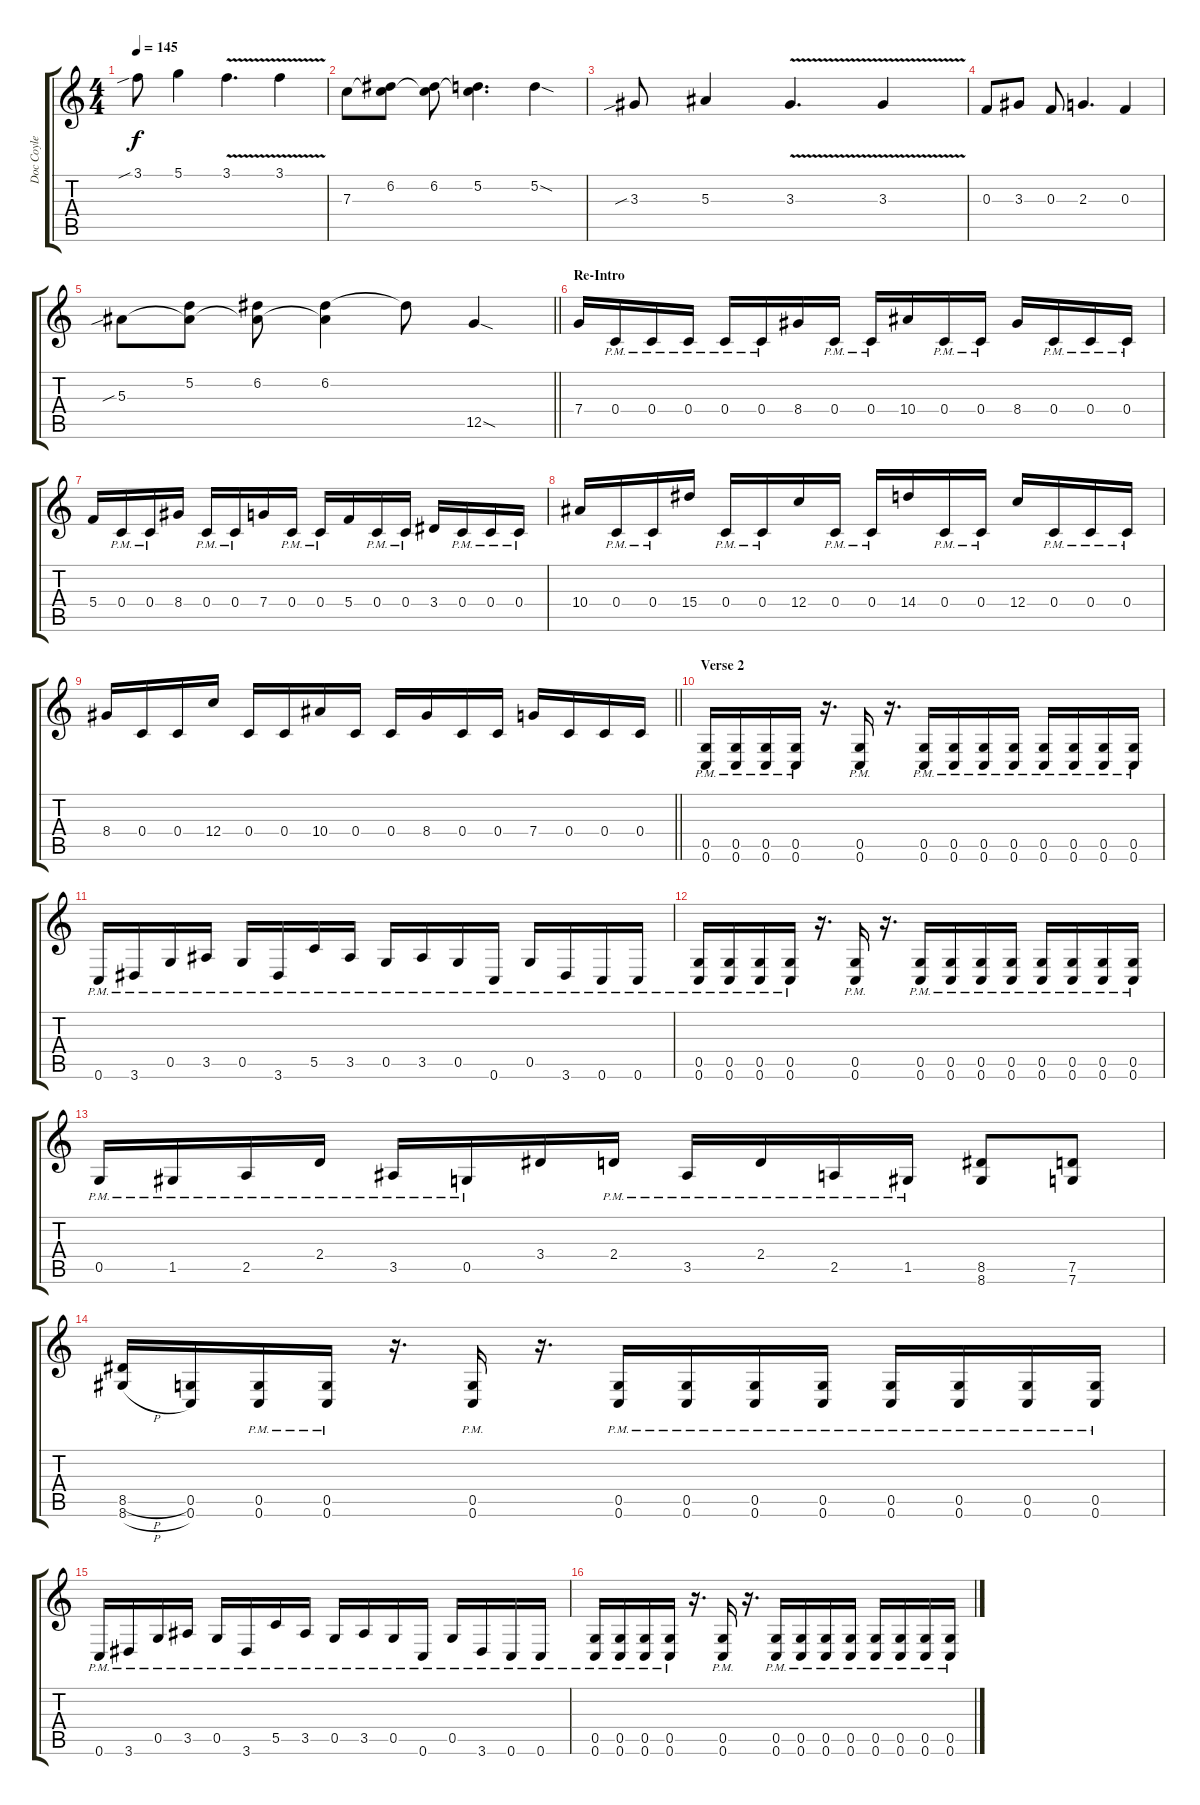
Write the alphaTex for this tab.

\track ("Doc Coyle" "Doc Coyle") {instrument distortionguitar}
\staff {score tabs}
\tuning (D4 A3 F3 C3 G2 C2) {hide}
\ts (4 4)
\tempo 145
\clef g2
\ks c
3.1{sib}.8{dy f} 5.1.4 3.1{v}.4{d} 3.1{v}.4 |
7.3.8 (6.2 7.3{t}).8 (6.2 7.3{t}).8 (5.2 7.3{t}).4{d} 5.2{sod}.4 |
3.3{sib}.8 5.3.4 3.3{v}.4{d} 3.3{v}.4 |
0.3.8 3.3.8 0.3.8 2.3.4{d} 0.3.4 |
\barLineRight lightlight
5.3{sib}.8{volume 16 balance 8 instrument acousticguitarsteel} (5.2 5.3{t}).8 (6.2 5.3{t}).8 (6.2 5.3{t}).4 6.2{t}.8 12.5{sod}.4{volume 13 balance 0 instrument distortionguitar} |
\section ("" "Re-Intro")
7.4.16 0.4{pm}.16 0.4{pm}.16 0.4{pm}.16 0.4{pm}.16 0.4{pm}.16 8.4.16 0.4{pm}.16 0.4{pm}.16 10.4.16 0.4{pm}.16 0.4{pm}.16 8.4.16 0.4{pm}.16 0.4{pm}.16 0.4{pm}.16 |
5.4.16 0.4{pm}.16 0.4{pm}.16 8.4.16 0.4{pm}.16 0.4{pm}.16 7.4.16 0.4{pm}.16 0.4{pm}.16 5.4.16 0.4{pm}.16 0.4{pm}.16 3.4.16 0.4{pm}.16 0.4{pm}.16 0.4{pm}.16 |
10.4.16 0.4{pm}.16 0.4{pm}.16 15.4.16 0.4{pm}.16 0.4{pm}.16 12.4.16 0.4{pm}.16 0.4{pm}.16 14.4.16 0.4{pm}.16 0.4{pm}.16 12.4.16 0.4{pm}.16 0.4{pm}.16 0.4{pm}.16 |
\barLineRight lightlight
8.4.16 0.4.16 0.4.16 12.4.16 0.4.16 0.4.16 10.4.16 0.4.16 0.4.16 8.4.16 0.4.16 0.4.16 7.4.16 0.4.16 0.4.16 0.4.16 |
\section ("" "Verse 2")
(0.5{pm} 0.6{pm}).16{balance 8} (0.5{pm} 0.6{pm}).16 (0.5{pm} 0.6{pm}).16 (0.5{pm} 0.6{pm}).16 r.16{d} (0.5{pm} 0.6{pm}).16 r.16{d} (0.5 0.6{pm}).16 (0.5{pm} 0.6{pm}).16 (0.5{pm} 0.6{pm}).16 (0.5{pm} 0.6{pm}).16 (0.5{pm} 0.6{pm}).16 (0.5{pm} 0.6{pm}).16 (0.5{pm} 0.6{pm}).16 (0.5{pm} 0.6{pm}).16 |
0.6{pm}.16 3.6{pm}.16 0.5{pm}.16 3.5{pm}.16 0.5{pm}.16 3.6{pm}.16 5.5{pm}.16 3.5{pm}.16 0.5{pm}.16 3.5{pm}.16 0.5{pm}.16 0.6{pm}.16 0.5{pm}.16 3.6{pm}.16 0.6{pm}.16 0.6{pm}.16 |
(0.5{pm} 0.6{pm}).16 (0.5{pm} 0.6{pm}).16 (0.5{pm} 0.6{pm}).16 (0.5{pm} 0.6{pm}).16 r.16{d} (0.5{pm} 0.6{pm}).16 r.16{d} (0.5 0.6{pm}).16 (0.5{pm} 0.6{pm}).16 (0.5{pm} 0.6{pm}).16 (0.5{pm} 0.6{pm}).16 (0.5{pm} 0.6{pm}).16 (0.5{pm} 0.6{pm}).16 (0.5{pm} 0.6{pm}).16 (0.5{pm} 0.6{pm}).16 |
0.5{pm}.16 1.5{pm}.16 2.5{pm}.16 2.4{pm}.16 3.5{pm}.16 0.5{pm}.16 3.4.16 2.4{pm}.16 3.5{pm}.16 2.4{pm}.16 2.5{pm}.16 1.5{pm}.16 (8.5 8.6).8 (7.5 7.6).8 |
(8.5{h} 8.6{h}).16 (0.5 0.6).16 (0.5{pm} 0.6{pm}).16 (0.5{pm} 0.6{pm}).16 r.16{d} (0.5{pm} 0.6{pm}).16 r.16{d} (0.5 0.6{pm}).16 (0.5{pm} 0.6{pm}).16 (0.5{pm} 0.6{pm}).16 (0.5{pm} 0.6{pm}).16 (0.5{pm} 0.6{pm}).16 (0.5{pm} 0.6{pm}).16 (0.5{pm} 0.6{pm}).16 (0.5{pm} 0.6{pm}).16 |
0.6{pm}.16 3.6{pm}.16 0.5{pm}.16 3.5{pm}.16 0.5{pm}.16 3.6{pm}.16 5.5{pm}.16 3.5{pm}.16 0.5{pm}.16 3.5{pm}.16 0.5{pm}.16 0.6{pm}.16 0.5{pm}.16 3.6{pm}.16 0.6{pm}.16 0.6{pm}.16 |
(0.5{pm} 0.6{pm}).16 (0.5{pm} 0.6{pm}).16 (0.5{pm} 0.6{pm}).16 (0.5{pm} 0.6{pm}).16 r.16{d} (0.5{pm} 0.6{pm}).16 r.16{d} (0.5 0.6{pm}).16 (0.5{pm} 0.6{pm}).16 (0.5{pm} 0.6{pm}).16 (0.5{pm} 0.6{pm}).16 (0.5{pm} 0.6{pm}).16 (0.5{pm} 0.6{pm}).16 (0.5{pm} 0.6{pm}).16 (0.5{pm} 0.6{pm}).16
